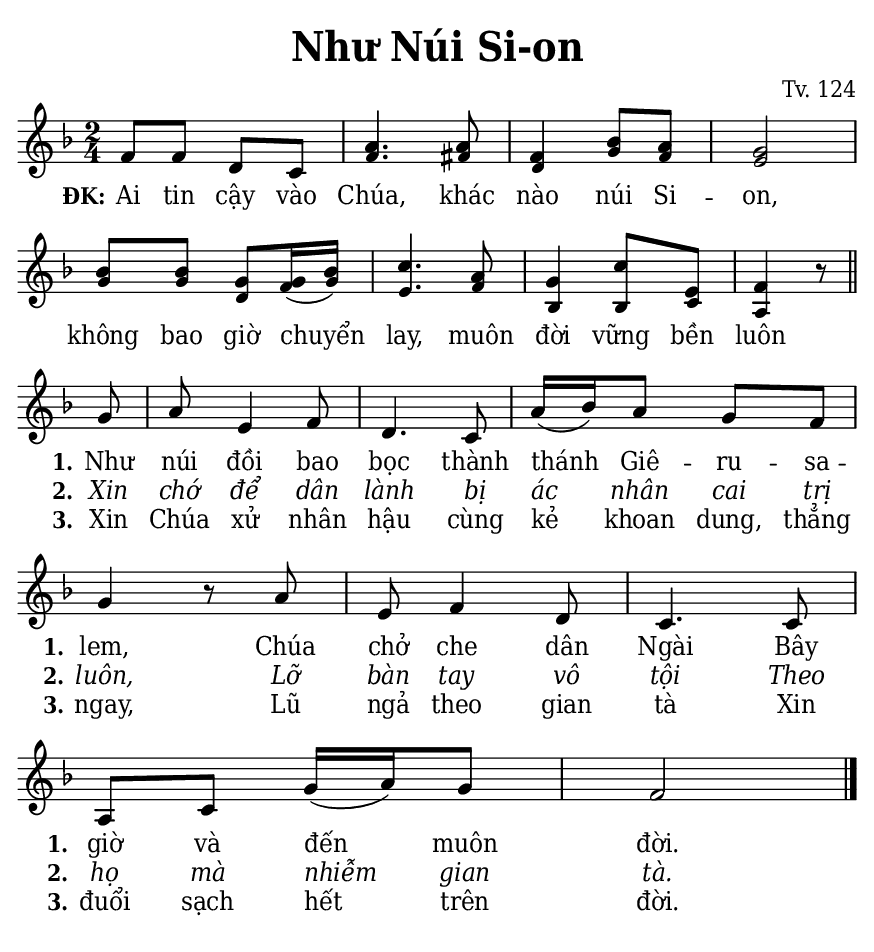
% Cài đặt chung\
\version "2.22.1"
\include "english.ly"

\header {
  title = \markup { \fontsize #1 "Như Núi Si-on" }
  composer = "Tv. 124"
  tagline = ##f
}

% mã nguồn cho những chức năng chưa hỗ trợ trong phiên bản lilypond hiện tại
% cung cấp bởi cộng đồng lilypond khi gửi email đến lilypond-user@gnu.org
% Đổi kích thước nốt cho bè phụ
notBePhu =
#(define-music-function (font-size music) (number? ly:music?)
   (for-some-music
     (lambda (m)
       (if (music-is-of-type? m 'rhythmic-event)
           (begin
             (set! (ly:music-property m 'tweaks)
                   (cons `(font-size . ,font-size)
                         (ly:music-property m 'tweaks)))
             #t)
           #f))
     music)
   music)

% in số phiên khúc trên mỗi dòng
#(define (add-grob-definition grob-name grob-entry)
     (set! all-grob-descriptions
           (cons ((@@ (lily) completize-grob-entry)
                  (cons grob-name grob-entry))
                 all-grob-descriptions)))

#(add-grob-definition
    'StanzaNumberSpanner
    `((direction . ,LEFT)
      (font-series . bold)
      (padding . 1.0)
      (side-axis . ,X)
      (stencil . ,ly:text-interface::print)
      (X-offset . ,ly:side-position-interface::x-aligned-side)
      (Y-extent . ,grob::always-Y-extent-from-stencil)
      (meta . ((class . Spanner)
               (interfaces . (font-interface
                              side-position-interface
                              stanza-number-interface
                              text-interface))))))

\layout {
    \context {
      \Global
      \grobdescriptions #all-grob-descriptions
    }
    \context {
      \Score
      \remove Stanza_number_align_engraver
      \consists
        #(lambda (context)
           (let ((texts '())
                 (syllables '()))
             (make-engraver
              (acknowledgers
               ((stanza-number-interface engraver grob source-engraver)
                  (set! texts (cons grob texts)))
               ((lyric-syllable-interface engraver grob source-engraver)
                  (set! syllables (cons grob syllables))))
              ((stop-translation-timestep engraver)
                 (for-each
                  (lambda (text)
                    (for-each
                     (lambda (syllable)
                       (ly:pointer-group-interface::add-grob
                        text
                        'side-support-elements
                        syllable))
                     syllables))
                  texts)
                 (set! syllables '())))))
    }
    \context {
      \Lyrics
      \remove Stanza_number_engraver
      \consists
        #(lambda (context)
           (let ((text #f)
                 (last-stanza #f))
             (make-engraver
              ((process-music engraver)
                 (let ((stanza (ly:context-property context 'stanza #f)))
                   (if (and stanza (not (equal? stanza last-stanza)))
                       (let ((column (ly:context-property context
'currentCommandColumn)))
                         (set! last-stanza stanza)
                         (if text
                             (ly:spanner-set-bound! text RIGHT column))
                         (set! text (ly:engraver-make-grob engraver
'StanzaNumberSpanner '()))
                         (ly:grob-set-property! text 'text stanza)
                         (ly:spanner-set-bound! text LEFT column)))))
              ((finalize engraver)
                 (if text
                     (let ((column (ly:context-property context
'currentCommandColumn)))
                       (ly:spanner-set-bound! text RIGHT column)))))))
      \override StanzaNumberSpanner.horizon-padding = 10000
    }
}

stanzaReminderOff =
  \temporary \override StanzaNumberSpanner.after-line-breaking =
     #(lambda (grob)
        ;; Can be replaced with (not (first-broken-spanner? grob)) in 2.23.
        (if (let ((siblings (ly:spanner-broken-into (ly:grob-original grob))))
              (and (pair? siblings)
                   (not (eq? grob (car siblings)))))
            (ly:grob-suicide! grob)))

stanzaReminderOn = \undo \stanzaReminderOff
% kết thúc mã nguồn

% Nhạc phiên khúc
nhacPhienKhucSop = \relative c' {
  f8 f d c |
  a'4. a8 |
  f4 bf8 a |
  g2 |
  bf8 bf g g16 (bf) |
  c4. a8 |
  g4 c8 e, |
  f4 r8 \bar "||" \break
  
  g8 |
  a e4 f8 |
  d4. c8 |
  a'16 (bf) a8 g f |
  g4 r8 a |
  e f4 d8 |
  c4. c8 |
  a c g'16 (a) g8 |
  f2 \bar "|."
}

nhacPhienKhucAlto = \relative c' {
  f8 f d c |
  f4. fs8 |
  d4 g8 f |
  e2 |
  g8 g d f16 (g) |
  e4. f8 |
  bf,4 bf8 c |
  a4
}

% Lời phiên khúc
loiPhienKhucSop = \lyrics {
  \stanzaReminderOff
  \set stanza = "ĐK:"
  Ai tin cậy vào Chúa,
  khác nào núi Si -- on,
  không bao giờ chuyển lay,
  muôn đời vững bền luôn
  \stanzaReminderOn
  <<
    {
      \set stanza = "1."
      Như núi đồi bao bọc thành thánh Giê -- ru -- sa -- lem,
      Chúa chở che dân Ngài
      Bây giờ và đến muôn đời.
    }
    \new Lyrics {
	    \set associatedVoice = "beSop"
	    \set stanza = "2."
      \override Lyrics.LyricText.font-shape = #'italic
	    Xin chớ để dân lành bị ác nhân cai trị luôn,
	    Lỡ bàn tay vô tội
	    Theo họ mà nhiễm gian tà.
    }
    \new Lyrics {
	    \set associatedVoice = "beSop"
	    \set stanza = "3."
	    Xin Chúa xử nhân hậu cùng kẻ khoan dung, thẳng ngay,
	    Lũ ngả theo gian tà
	    Xin đuổi sạch hết trên đời.
    }
  >>
}

% Dàn trang
\paper {
  #(set-paper-size "a5")
  top-margin = 3\mm
  bottom-margin = 3\mm
  left-margin = 3\mm
  right-margin = 3\mm
  indent = #0
  #(define fonts
	 (make-pango-font-tree "Deja Vu Serif Condensed"
	 		       "Deja Vu Serif Condensed"
			       "Deja Vu Serif Condensed"
			       (/ 20 20)))
  print-page-number = ##f
  system-system-spacing = #'((basic-distance . 0.1) (padding . 2.5))
}

TongNhip = {
  \key f \major \time 2/4
  \set Timing.beamExceptions = #'()
  \set Timing.baseMoment = #(ly:make-moment 1/4)
}

\score {
  \new ChoirStaff <<
    \new Staff \with {
        \consists "Merge_rests_engraver"
        printPartCombineTexts = ##f
      }
      <<
      \new Voice \TongNhip \partCombine 
        \nhacPhienKhucSop
        \notBePhu -1 { \nhacPhienKhucAlto }
      \new NullVoice = beSop \nhacPhienKhucSop
      \new Lyrics \lyricsto beSop \loiPhienKhucSop
      >>
  >>
  \layout {
    \override Lyrics.LyricSpace.minimum-distance = #2
    \override Score.BarNumber.break-visibility = ##(#f #f #f)
    \override Score.SpacingSpanner.uniform-stretching = ##t
  } 
}
